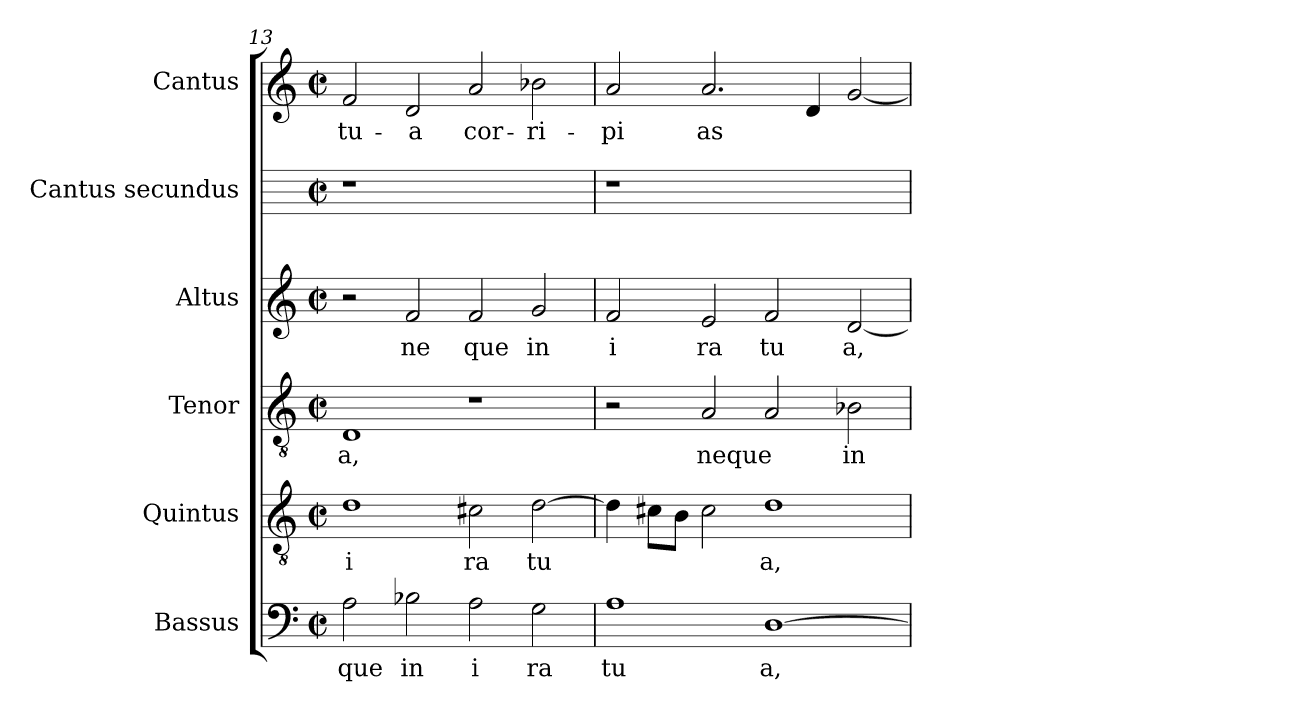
**kern	**text	**kern	**text	**kern	**text	**kern	**text	**kern	**kern	**text
*part6	*part6	*part5	*part5	*part4	*part4	*part3	*part3	*part2	*part1	*part1
*staff6	*staff6	*staff5	*staff5	*staff4	*staff4	*staff3	*staff3	*staff2	*staff1	*staff1
*I"Bassus	*	*I"Quintus	*	*I"Tenor	*	*I"Altus	*	*I"Cantus  secundus	*I"Cantus	*
*I'B	*	*I'Q	*	*I'T	*	*I'A	*	*	*I'C	*
*clefF4	*	*clefGv2	*	*clefGv2	*	*clefG2	*	*	*clefG2	*
*k[]	*	*k[]	*	*k[]	*	*k[]	*	*k[]	*k[]	*
*C:	*	*C:	*	*C:	*	*C:	*	*C:	*C:	*
*M2/2	*	*M2/2	*	*M2/2	*	*M2/2	*	*M2/2	*M2/2	*
*met(c|)	*	*met(c|)	*	*met(c|)	*	*met(c|)	*	*met(c|)	*met(c|)	*
=13	=13	=13	=13	=13	=13	=13	=13	=13	=13	=13
!	!LO:LY:b:cj	!	!LO:LY:b:cj	!	!LO:LY:b:cj	!	!	!	!	!LO:LY:b:cj
2A\	que	1d	i	1D	a,	2r	.	1r	2f/	tu-
!	!LO:LY:b:cj	!	!	!	!	!	!LO:LY:b:cj	!	!	!LO:LY:b:cj
2B-X\	in	.	.	.	.	2f/	ne	.	2d/	-a
!	!LO:LY:b:cj	!	!LO:LY:b:cj	!	!	!	!LO:LY:b:cj	!	!	!LO:LY:b:cj
2A\	i	2c#X\	ra	1r	.	2f/	que	1ryy	2a/	cor-
!	!LO:LY:b:cj	!	!LO:LY:b:cj	!	!	!	!LO:LY:b:cj	!	!	!LO:LY:b:cj
2G\	ra	[<2d\	tu	.	.	2g/	in	.	2b-X\	-ri-
!!LO:PB:g=z
=14	=14	=14	=14	=14	=14	=14	=14	=14	=14	=14
!	!LO:LY:b:cj	!	!LO:LY:b:cj	!	!	!	!LO:LY:b:cj	!	!	!LO:LY:b:cj
1A	tu	4d\]	.	2r	.	2f/	i	1r	2a/	-pi
!	!	!	!LO:LY:b:cj	!	!	!	!	!	!	!
.	.	8c#\L	.	.	.	.	.	.	.	.
!	!	!	!LO:LY:b:cj	!	!	!	!	!	!	!
.	.	8B\J	.	.	.	.	.	.	.	.
!	!	!	!LO:LY:b:cj	!	!LO:LY:b:cj	!	!LO:LY:b:cj	!	!	!LO:LY:b:cj
.	.	2c#\	.	2A/	neque	2e/	ra	.	2.a/	as
!	!LO:LY:b:cj	!	!LO:LY:b:cj	!	!LO:LY:b:cj	!	!LO:LY:b:cj	!	!	!
[>1D	a,	1d	a,	2A/	.	2f/	tu	1ryy	.	.
!	!	!	!	!	!	!	!	!	!	!LO:LY:b:cj
.	.	.	.	.	.	.	.	.	4d/	.
!	!	!	!	!	!LO:LY:b:cj	!	!LO:LY:b:cj	!	!	!LO:LY:b:cj
.	.	.	.	2B-X\	in	[<2d/	a,	.	[<2g/	.
=	=	=	=	=	=	=	=	=	=	=
*-	*-	*-	*-	*-	*-	*-	*-	*-	*-	*-
